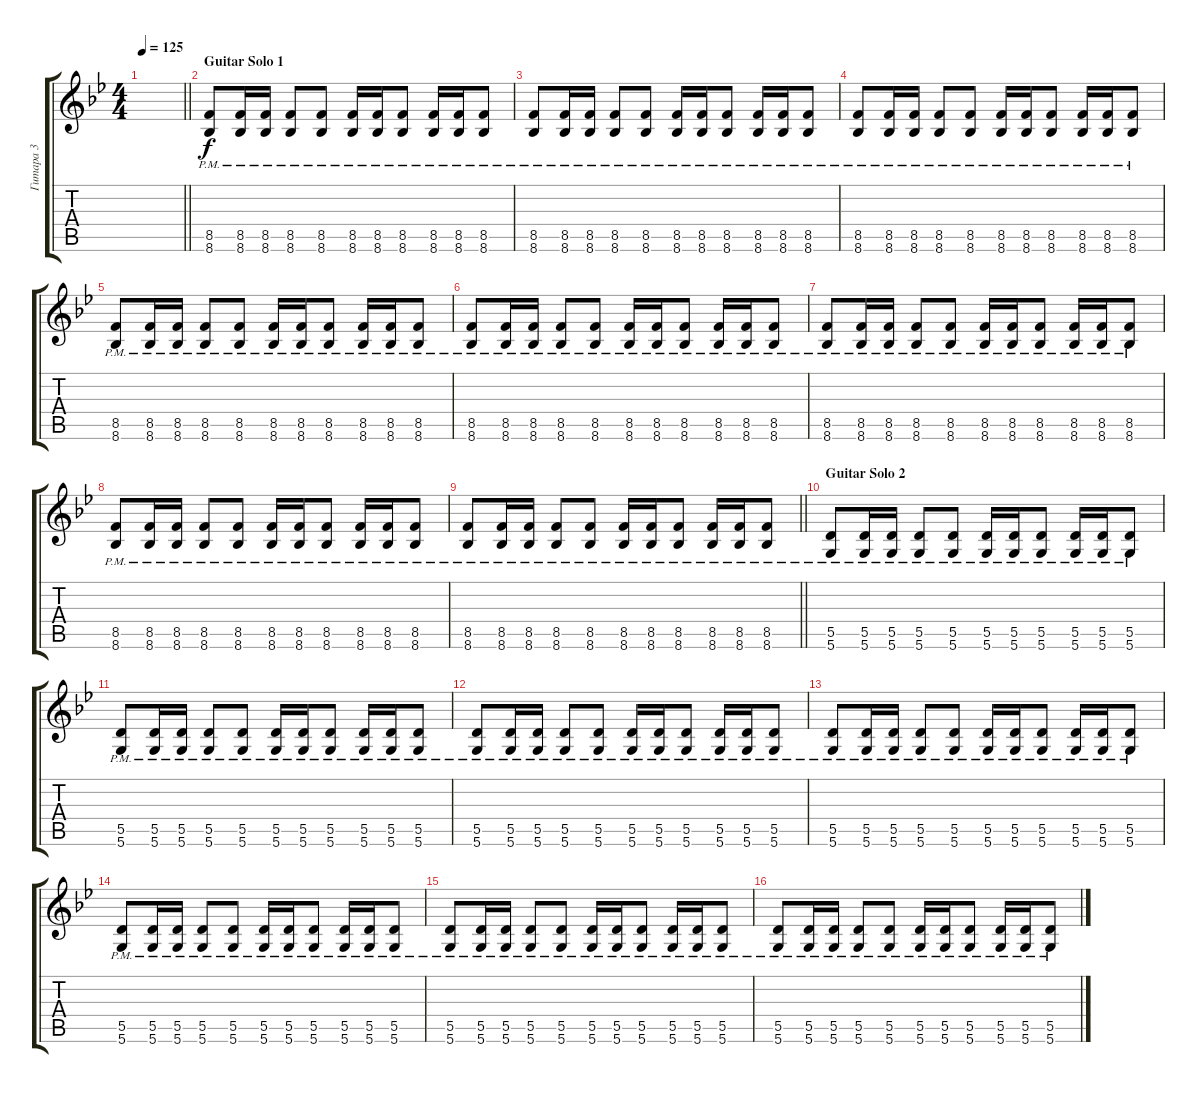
\track ("Гитара 3" "Гитара 3") {instrument distortionguitar}
\staff {score tabs}
\tuning (E4 B3 G3 D3 A2 D2) {hide}
\ts (4 4)
\tempo 125
\clef g2
\barLineRight lightlight
\ks gminor
|
\section ("" "Guitar Solo 1")
(8.5{pm} 8.6{pm}).8 (8.5{pm} 8.6{pm}).16 (8.5{pm} 8.6{pm}).16 (8.5{pm} 8.6{pm}).8 (8.5{pm} 8.6{pm}).8 (8.5{pm} 8.6{pm}).16 (8.5{pm} 8.6{pm}).16 (8.5{pm} 8.6{pm}).8 (8.5{pm} 8.6{pm}).16 (8.5{pm} 8.6{pm}).16 (8.5{pm} 8.6{pm}).8 |
(8.5{pm} 8.6{pm}).8 (8.5{pm} 8.6{pm}).16 (8.5{pm} 8.6{pm}).16 (8.5{pm} 8.6{pm}).8 (8.5{pm} 8.6{pm}).8 (8.5{pm} 8.6{pm}).16 (8.5{pm} 8.6{pm}).16 (8.5{pm} 8.6{pm}).8 (8.5{pm} 8.6{pm}).16 (8.5{pm} 8.6{pm}).16 (8.5{pm} 8.6{pm}).8 |
(8.5{pm} 8.6{pm}).8 (8.5{pm} 8.6{pm}).16 (8.5{pm} 8.6{pm}).16 (8.5{pm} 8.6{pm}).8 (8.5{pm} 8.6{pm}).8 (8.5{pm} 8.6{pm}).16 (8.5{pm} 8.6{pm}).16 (8.5{pm} 8.6{pm}).8 (8.5{pm} 8.6{pm}).16 (8.5{pm} 8.6{pm}).16 (8.5{pm} 8.6{pm}).8 |
(8.5{pm} 8.6{pm}).8 (8.5{pm} 8.6{pm}).16 (8.5{pm} 8.6{pm}).16 (8.5{pm} 8.6{pm}).8 (8.5{pm} 8.6{pm}).8 (8.5{pm} 8.6{pm}).16 (8.5{pm} 8.6{pm}).16 (8.5{pm} 8.6{pm}).8 (8.5{pm} 8.6{pm}).16 (8.5{pm} 8.6{pm}).16 (8.5{pm} 8.6{pm}).8 |
(8.5{pm} 8.6{pm}).8 (8.5{pm} 8.6{pm}).16 (8.5{pm} 8.6{pm}).16 (8.5{pm} 8.6{pm}).8 (8.5{pm} 8.6{pm}).8 (8.5{pm} 8.6{pm}).16 (8.5{pm} 8.6{pm}).16 (8.5{pm} 8.6{pm}).8 (8.5{pm} 8.6{pm}).16 (8.5{pm} 8.6{pm}).16 (8.5{pm} 8.6{pm}).8 |
(8.5{pm} 8.6{pm}).8 (8.5{pm} 8.6{pm}).16 (8.5{pm} 8.6{pm}).16 (8.5{pm} 8.6{pm}).8 (8.5{pm} 8.6{pm}).8 (8.5{pm} 8.6{pm}).16 (8.5{pm} 8.6{pm}).16 (8.5{pm} 8.6{pm}).8 (8.5{pm} 8.6{pm}).16 (8.5{pm} 8.6{pm}).16 (8.5{pm} 8.6{pm}).8 |
(8.5{pm} 8.6{pm}).8 (8.5{pm} 8.6{pm}).16 (8.5{pm} 8.6{pm}).16 (8.5{pm} 8.6{pm}).8 (8.5{pm} 8.6{pm}).8 (8.5{pm} 8.6{pm}).16 (8.5{pm} 8.6{pm}).16 (8.5{pm} 8.6{pm}).8 (8.5{pm} 8.6{pm}).16 (8.5{pm} 8.6{pm}).16 (8.5{pm} 8.6{pm}).8 |
\barLineRight lightlight
(8.5{pm} 8.6{pm}).8 (8.5{pm} 8.6{pm}).16 (8.5{pm} 8.6{pm}).16 (8.5{pm} 8.6{pm}).8 (8.5{pm} 8.6{pm}).8 (8.5{pm} 8.6{pm}).16 (8.5{pm} 8.6{pm}).16 (8.5{pm} 8.6{pm}).8 (8.5{pm} 8.6{pm}).16 (8.5{pm} 8.6{pm}).16 (8.5{pm} 8.6{pm}).8 |
\section ("" "Guitar Solo 2")
(5.5{pm} 5.6{pm}).8 (5.5{pm} 5.6{pm}).16 (5.5{pm} 5.6{pm}).16 (5.5{pm} 5.6{pm}).8 (5.5{pm} 5.6{pm}).8 (5.5{pm} 5.6{pm}).16 (5.5{pm} 5.6{pm}).16 (5.5{pm} 5.6{pm}).8 (5.5{pm} 5.6{pm}).16 (5.5{pm} 5.6{pm}).16 (5.5{pm} 5.6{pm}).8 |
(5.5{pm} 5.6{pm}).8 (5.5{pm} 5.6{pm}).16 (5.5{pm} 5.6{pm}).16 (5.5{pm} 5.6{pm}).8 (5.5{pm} 5.6{pm}).8 (5.5{pm} 5.6{pm}).16 (5.5{pm} 5.6{pm}).16 (5.5{pm} 5.6{pm}).8 (5.5{pm} 5.6{pm}).16 (5.5{pm} 5.6{pm}).16 (5.5{pm} 5.6{pm}).8 |
(5.5{pm} 5.6{pm}).8 (5.5{pm} 5.6{pm}).16 (5.5{pm} 5.6{pm}).16 (5.5{pm} 5.6{pm}).8 (5.5{pm} 5.6{pm}).8 (5.5{pm} 5.6{pm}).16 (5.5{pm} 5.6{pm}).16 (5.5{pm} 5.6{pm}).8 (5.5{pm} 5.6{pm}).16 (5.5{pm} 5.6{pm}).16 (5.5{pm} 5.6{pm}).8 |
(5.5{pm} 5.6{pm}).8 (5.5{pm} 5.6{pm}).16 (5.5{pm} 5.6{pm}).16 (5.5{pm} 5.6{pm}).8 (5.5{pm} 5.6{pm}).8 (5.5{pm} 5.6{pm}).16 (5.5{pm} 5.6{pm}).16 (5.5{pm} 5.6{pm}).8 (5.5{pm} 5.6{pm}).16 (5.5{pm} 5.6{pm}).16 (5.5{pm} 5.6{pm}).8 |
(5.5{pm} 5.6{pm}).8 (5.5{pm} 5.6{pm}).16 (5.5{pm} 5.6{pm}).16 (5.5{pm} 5.6{pm}).8 (5.5{pm} 5.6{pm}).8 (5.5{pm} 5.6{pm}).16 (5.5{pm} 5.6{pm}).16 (5.5{pm} 5.6{pm}).8 (5.5{pm} 5.6{pm}).16 (5.5{pm} 5.6{pm}).16 (5.5{pm} 5.6{pm}).8 |
(5.5{pm} 5.6{pm}).8 (5.5{pm} 5.6{pm}).16 (5.5{pm} 5.6{pm}).16 (5.5{pm} 5.6{pm}).8 (5.5{pm} 5.6{pm}).8 (5.5{pm} 5.6{pm}).16 (5.5{pm} 5.6{pm}).16 (5.5{pm} 5.6{pm}).8 (5.5{pm} 5.6{pm}).16 (5.5{pm} 5.6{pm}).16 (5.5{pm} 5.6{pm}).8 |
(5.5{pm} 5.6{pm}).8 (5.5{pm} 5.6{pm}).16 (5.5{pm} 5.6{pm}).16 (5.5{pm} 5.6{pm}).8 (5.5{pm} 5.6{pm}).8 (5.5{pm} 5.6{pm}).16 (5.5{pm} 5.6{pm}).16 (5.5{pm} 5.6{pm}).8 (5.5{pm} 5.6{pm}).16 (5.5{pm} 5.6{pm}).16 (5.5{pm} 5.6{pm}).8
